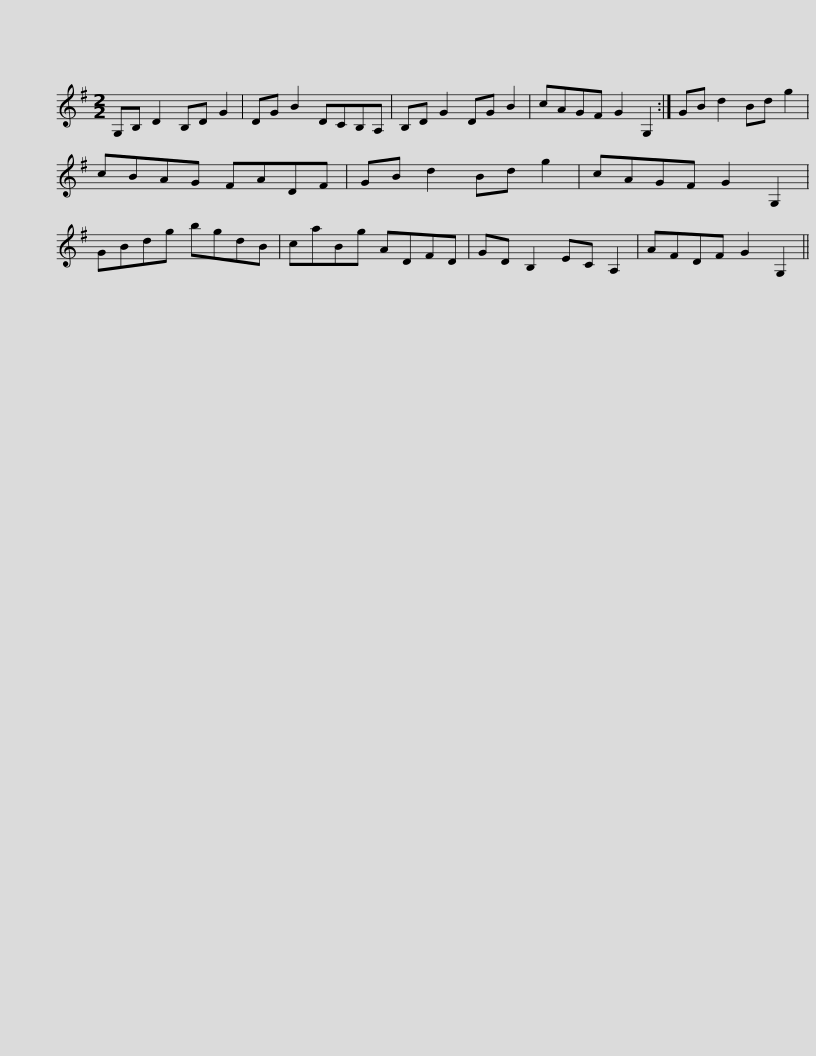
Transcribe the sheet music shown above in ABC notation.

X:1
L:1/8
M:2/2
I:linebreak $
K:G
V:1 treble
V:1
 G,B, D2 B,D G2 | DG B2 DCB,A, | B,D G2 DG B2 | cAGF G2 G,2 :| GB d2 Bd g2 | %5
 cBAG FADF |$ GB d2 Bd g2 | cAGF G2 G,2 | GBdg bgdB | caBg ADFD | %10
 GD B,2 EC A,2 | AFDF G2 G,2 || %12
